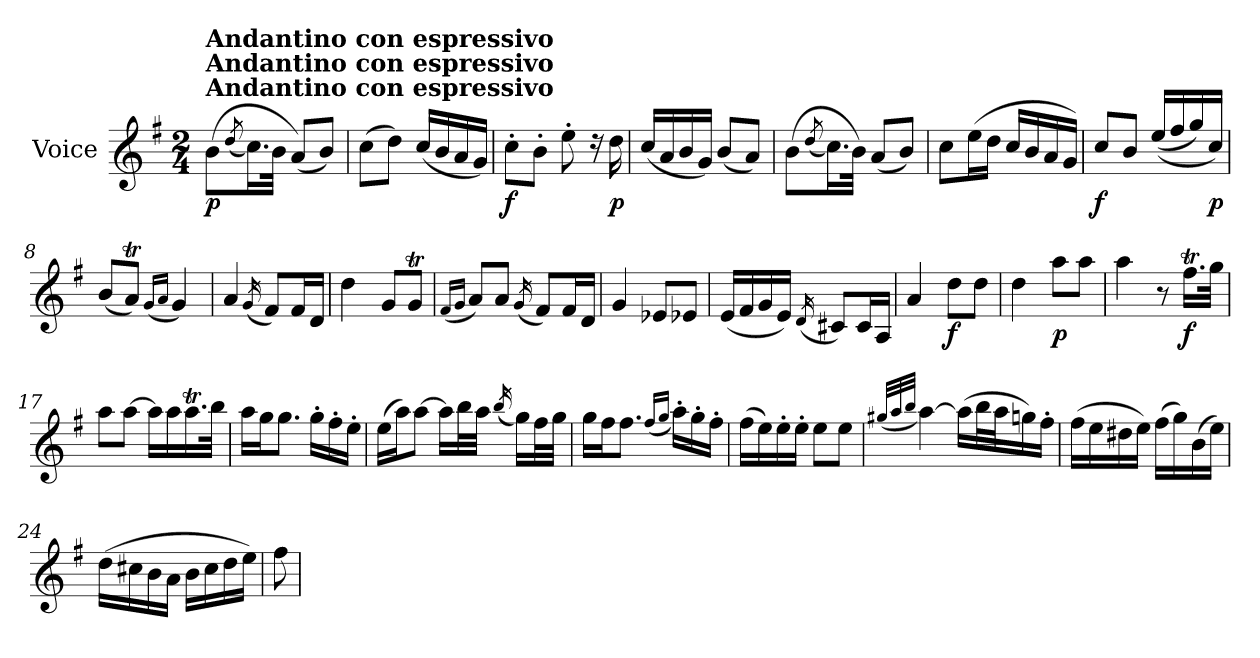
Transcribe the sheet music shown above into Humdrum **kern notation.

**kern	**dynam
*part1	*part1
*staff1	*staff1
*I"Voice	*
*clefG2	*
*k[f#]	*
*G:	*
*M2/4	*
=1	=1
!LO:TX:a:B:t=Andantino con espressivo	!
!LO:TX:a:B:t=Andantino con espressivo	!
!LO:TX:a:B:t=Andantino con espressivo	!
!	!LO:DY:b
(>8b\L	p
(<8qdd/	.
16.cc\L)	.
32b\JJk	.
(<8a/L)	.
8b/J)	.
=2	=2
(>8cc\L	.
8dd\J)	.
(<16cc/LL	.
16b/	.
16a/	.
16g/JJ)	.
=3	=3
!	!LO:DY:b
8cc'>\L	f
8b'>\J	.
8ee'>\	.
16rcc	.
!	!LO:DY:b
16dd\	p
=4	=4
(<16cc/LL	.
16a/	.
16b/	.
16g/JJ)	.
(<8b/L	.
8a/J)	.
=5	=5
(>8b\L	.
(<8qdd/	.
16.cc\L)	.
32b\JJk)	.
(<8a/L	.
8b/J)	.
!!LO:LB:g=z
=6	=6
8cc\L	.
(>16ee\L	.
16dd\JJ	.
16cc/LL	.
16b/	.
16a/	.
16g/JJ)	.
=7	=7
!	!LO:DY:b
8cc/L	f
8b/J	.
(<(>16ee/LL	.
16ff#/	.
16gg/)	.
!	!LO:DY:b
16cc/JJ)	p
=8	=8
(<8b/L	.
8aT/J)	.
(<16qg/LL	.
16qa/JJ	.
4g/)	.
=9	=9
4a/	.
(<16qg/	.
8f#/L)	.
16f#/L	.
16d/JJ	.
=10	=10
4dd\	.
8g/L	.
8gT/J	.
!!LO:LB:g=z
=11	=11
(<16qf#/LL	.
16qg/JJ	.
8a/L)	.
8a/J	.
(<16qg/	.
8f#/L)	.
16f#/L	.
16d/JJ	.
=12	=12
4g/	.
8e-Xi/L	.
8e-Xi/J	.
=13	=13
(<16e/LL	.
16f#/	.
16g/	.
16e/JJ)	.
(<16qd/	.
8c#X/L)	.
16c#/L	.
16A/JJ	.
=14	=14
4a/	.
!	!LO:DY:b
8dd\L	f
8dd\J	.
=15	=15
4dd\	.
!	!LO:DY:b
8aa\L	p
8aa\J	.
=16	=16
4aa\	.
8r	.
!	!LO:DY:b
16.ff#t\LL	f
32gg\JJk	.
!!LO:LB:g=z
=17	=17
8aa\L	.
[8aa\J	.
16aa\LL]	.
16aa\	.
16.aaT\	.
32bb\JJk	.
=18	=18
16aa\LL	.
16gg\J	.
8.gg\J	.
16gg'>\LL	.
16ff#'>\	.
16ee'>\JJ	.
=19	=19
(>16ee\LL	.
16aa\J)	.
[8aa\J	.
16aa\LL]	.
32bb\L	.
32aa\JJJ	.
(<16qbb/	.
16gg\LL)	.
32ff#\L	.
32gg\JJJ	.
=20	=20
16gg\LL	.
16ff#\J	.
8.ff#\J	.
(<16qff#/LL	.
16qgg/JJ	.
16aa'>\LL)	.
16gg'>\	.
16ff#'>\JJ	.
!!LO:LB:g=z
=21	=21
(>16ff#\LL	.
16ee\)	.
16ee'>\	.
16ee'>\JJ	.
8ee\L	.
8ee\J	.
=22	=22
(<32qgg#X/LLL	.
32qaa/	.
32qbb/JJJ	.
[4aa\)	.
(>16aa\LL]	.
32bb\L	.
32aa\J	.
16ggn\)	.
16ff#'>\JJ	.
=23	=23
(>16ff#\LL	.
16ee\	.
16dd#X\	.
16ee\JJ)	.
(>16ff#\LL	.
16gg\)	.
(>16b\	.
16ee\JJ)	.
=24	=24
(>16dd\LL	.
16cc#X\	.
16b\	.
16a\JJ	.
16b\LL	.
16cc#\	.
16dd\	.
16ee\JJ)	.
=25	=25
8ff#\	.
=	=
*-	*-
